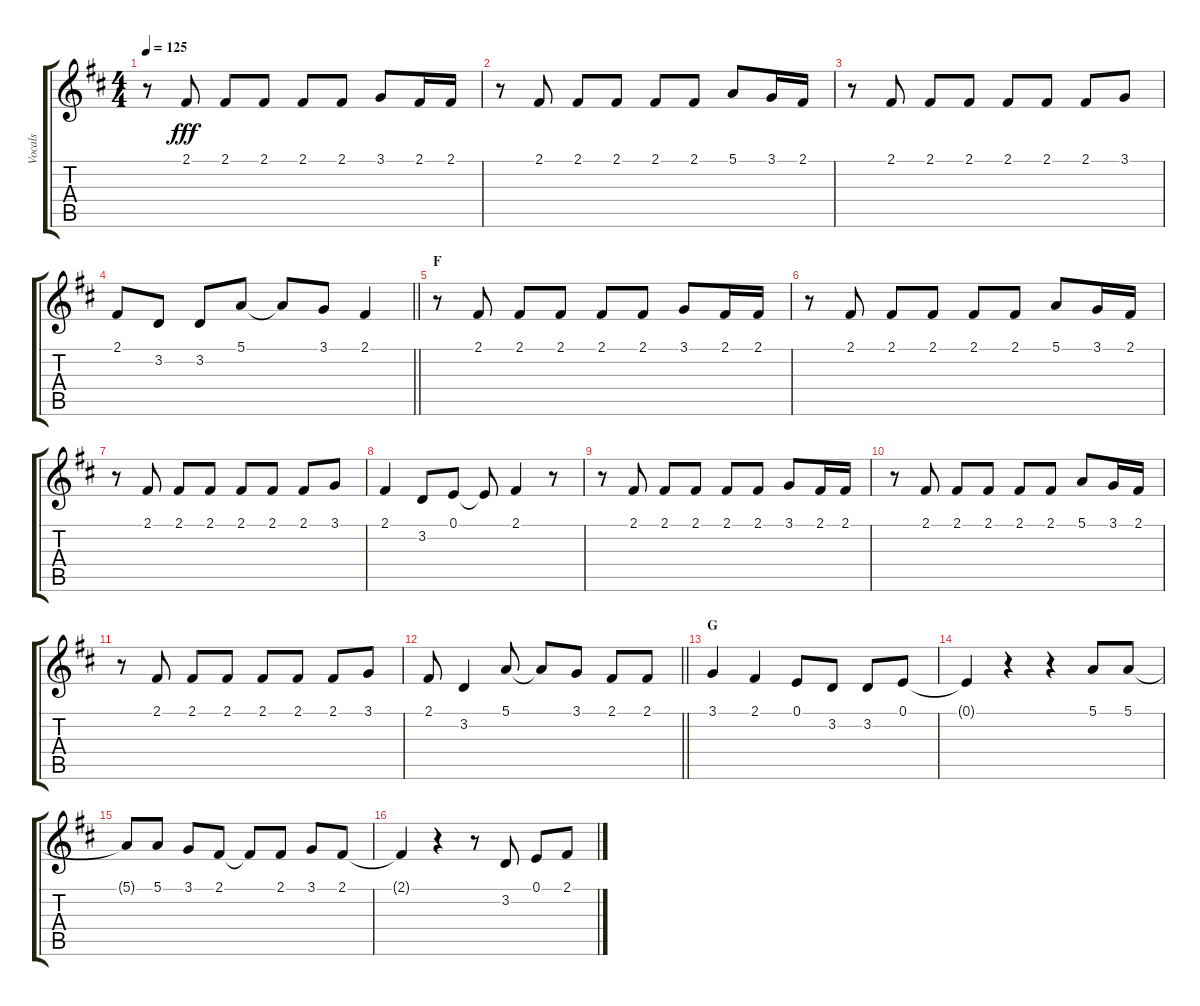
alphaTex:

\track ("Vocals" "Vocals") {instrument voiceoohs}
\staff {score tabs}
\tuning (E4 B3 G3 D3 A2 E2) {hide}
\ts (4 4)
\tempo 125
\clef g2
\ks d
r.8{dy fff} 2.1.8 2.1.8 2.1.8 2.1.8 2.1.8 3.1.8 2.1.16 2.1.16 |
r.8 2.1.8 2.1.8 2.1.8 2.1.8 2.1.8 5.1.8 3.1.16 2.1.16 |
r.8 2.1.8 2.1.8 2.1.8 2.1.8 2.1.8 2.1.8 3.1.8 |
\barLineRight lightlight
2.1.8 3.2.8 3.2.8 5.1.8 5.1{t}.8 3.1.8 2.1.4 |
\section ("" "F")
r.8 2.1.8 2.1.8 2.1.8 2.1.8 2.1.8 3.1.8 2.1.16 2.1.16 |
r.8 2.1.8 2.1.8 2.1.8 2.1.8 2.1.8 5.1.8 3.1.16 2.1.16 |
r.8 2.1.8 2.1.8 2.1.8 2.1.8 2.1.8 2.1.8 3.1.8 |
2.1.4 3.2.8 0.1.8 0.1{t}.8 2.1.4 r.8 |
r.8 2.1.8 2.1.8 2.1.8 2.1.8 2.1.8 3.1.8 2.1.16 2.1.16 |
r.8 2.1.8 2.1.8 2.1.8 2.1.8 2.1.8 5.1.8 3.1.16 2.1.16 |
r.8 2.1.8 2.1.8 2.1.8 2.1.8 2.1.8 2.1.8 3.1.8 |
\barLineRight lightlight
2.1.8 3.2.4 5.1.8 5.1{t}.8 3.1.8 2.1.8 2.1.8 |
\section ("" "G")
3.1.4 2.1.4 0.1.8 3.2.8 3.2.8 0.1.8 |
0.1{t}.4 r.4 r.4 5.1.8 5.1.8 |
5.1{t}.8 5.1.8 3.1.8 2.1.8 2.1{t}.8 2.1.8 3.1.8 2.1.8 |
2.1{t}.4 r.4 r.8 3.2.8 0.1.8 2.1.8
